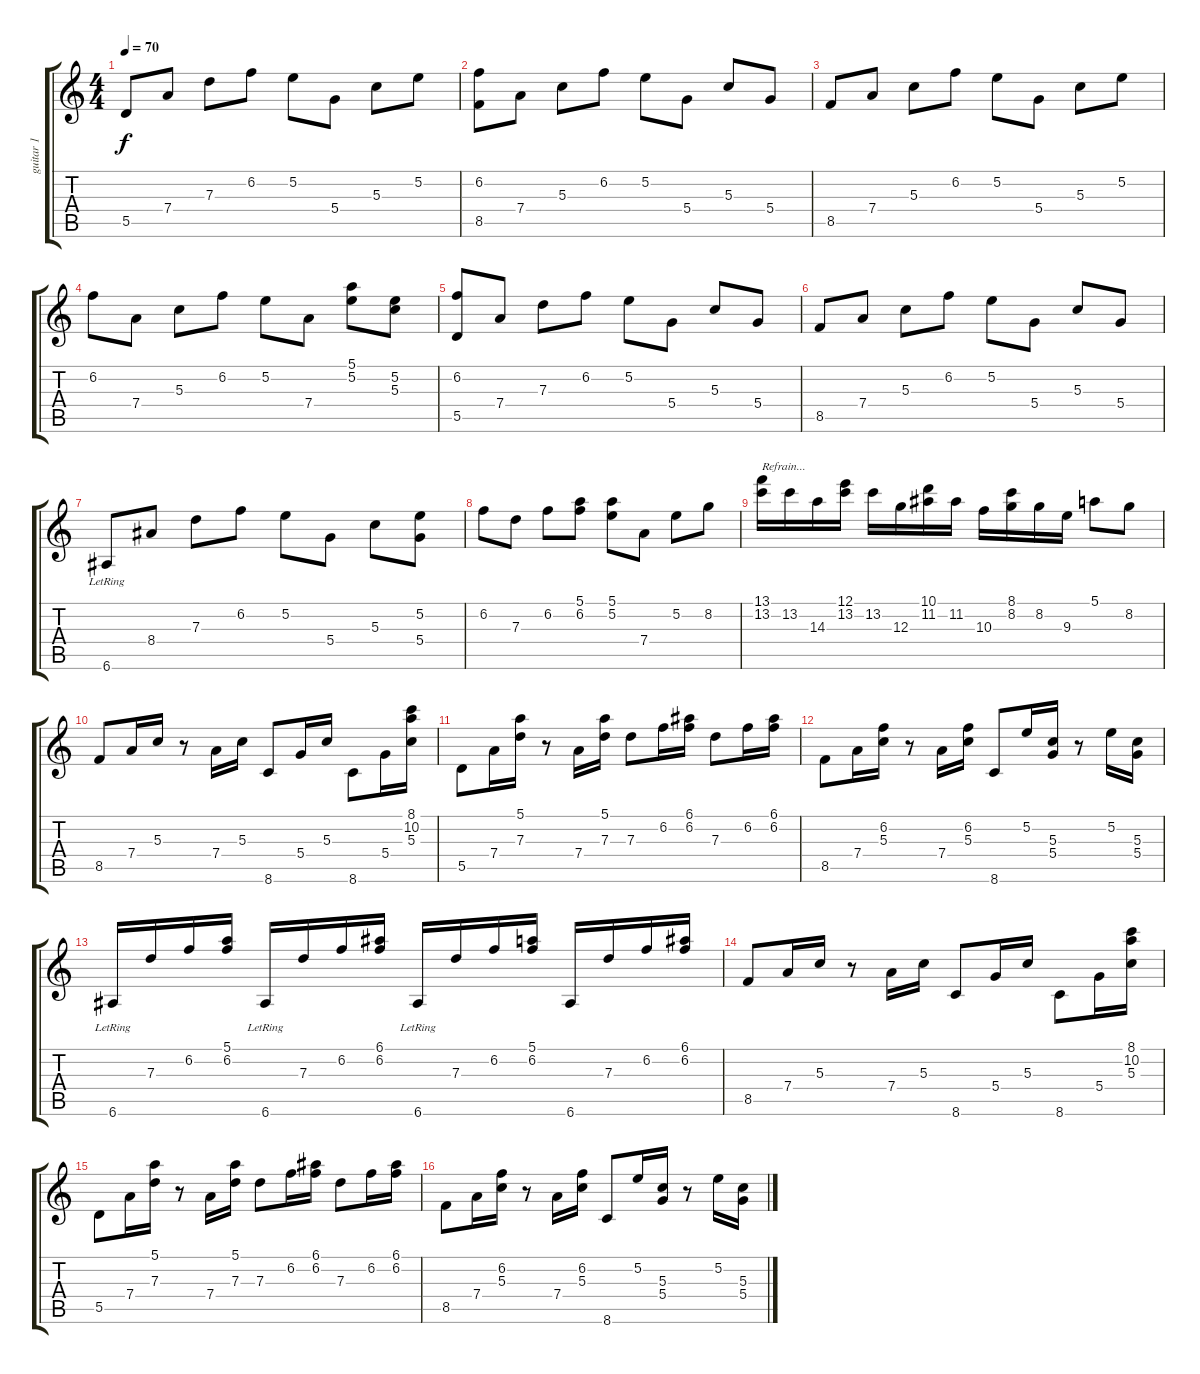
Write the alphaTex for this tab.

\track ("guitar 1" "guitar 1") {instrument acousticguitarnylon}
\staff {score tabs}
\tuning (E4 B3 G3 D3 A2 E2) {hide}
\ts (4 4)
\tempo 70
\clef g2
\ks c
5.5.8{dy f} 7.4.8 7.3.8 6.2.8 5.2.8 5.4.8 5.3.8 5.2.8 |
(6.2 8.5).8 7.4.8 5.3.8 6.2.8 5.2.8 5.4.8 5.3.8 5.4.8 |
8.5.8 7.4.8 5.3.8 6.2.8 5.2.8 5.4.8 5.3.8 5.2.8 |
6.2.8 7.4.8 5.3.8 6.2.8 5.2.8 7.4.8 (5.1 5.2).8 (5.2 5.3).8 |
(6.2 5.5).8 7.4.8 7.3.8 6.2.8 5.2.8 5.4.8 5.3.8 5.4.8 |
8.5.8 7.4.8 5.3.8 6.2.8 5.2.8 5.4.8 5.3.8 5.4.8 |
6.6{lr}.8 8.4.8 7.3.8 6.2.8 5.2.8 5.4.8 5.3.8 (5.2 5.4).8 |
6.2.8 7.3.8 6.2.8 (5.1 6.2).8 (5.1 5.2).8 7.4.8 5.2.8 8.2.8 |
(13.1 13.2).16{txt "Refrain..."} 13.2.16 14.3.16 (12.1 13.2).16 13.2.16 12.3.16 (10.1 11.2).16 11.2.16 10.3.16 (8.1 8.2).16 8.2.16 9.3.16 5.1.8 8.2.8 |
8.5.8 7.4.16 5.3.16 r.8 7.4.16 5.3.16 8.6.8 5.4.16 5.3.16 8.6.8 5.4.16 (8.1 10.2 5.3).16 |
5.5.8 7.4.16 (5.1 7.3).16 r.8 7.4.16 (5.1 7.3).16 7.3.8 6.2.16 (6.1 6.2).16 7.3.8 6.2.16 (6.1 6.2).16 |
8.5.8 7.4.16 (6.2 5.3).16 r.8 7.4.16 (6.2 5.3).16 8.6.8 5.2.16 (5.3 5.4).16 r.8 5.2.16 (5.3 5.4).16 |
6.6{lr}.16 7.3.16 6.2.16 (5.1 6.2).16 6.6{lr}.16 7.3.16 6.2.16 (6.1 6.2).16 6.6{lr}.16 7.3.16 6.2.16 (5.1 6.2).16 6.6.16 7.3.16 6.2.16 (6.1 6.2).16 |
8.5.8 7.4.16 5.3.16 r.8 7.4.16 5.3.16 8.6.8 5.4.16 5.3.16 8.6.8 5.4.16 (8.1 10.2 5.3).16 |
5.5.8 7.4.16 (5.1 7.3).16 r.8 7.4.16 (5.1 7.3).16 7.3.8 6.2.16 (6.1 6.2).16 7.3.8 6.2.16 (6.1 6.2).16 |
8.5.8 7.4.16 (6.2 5.3).16 r.8 7.4.16 (6.2 5.3).16 8.6.8 5.2.16 (5.3 5.4).16 r.8 5.2.16 (5.3 5.4).16
